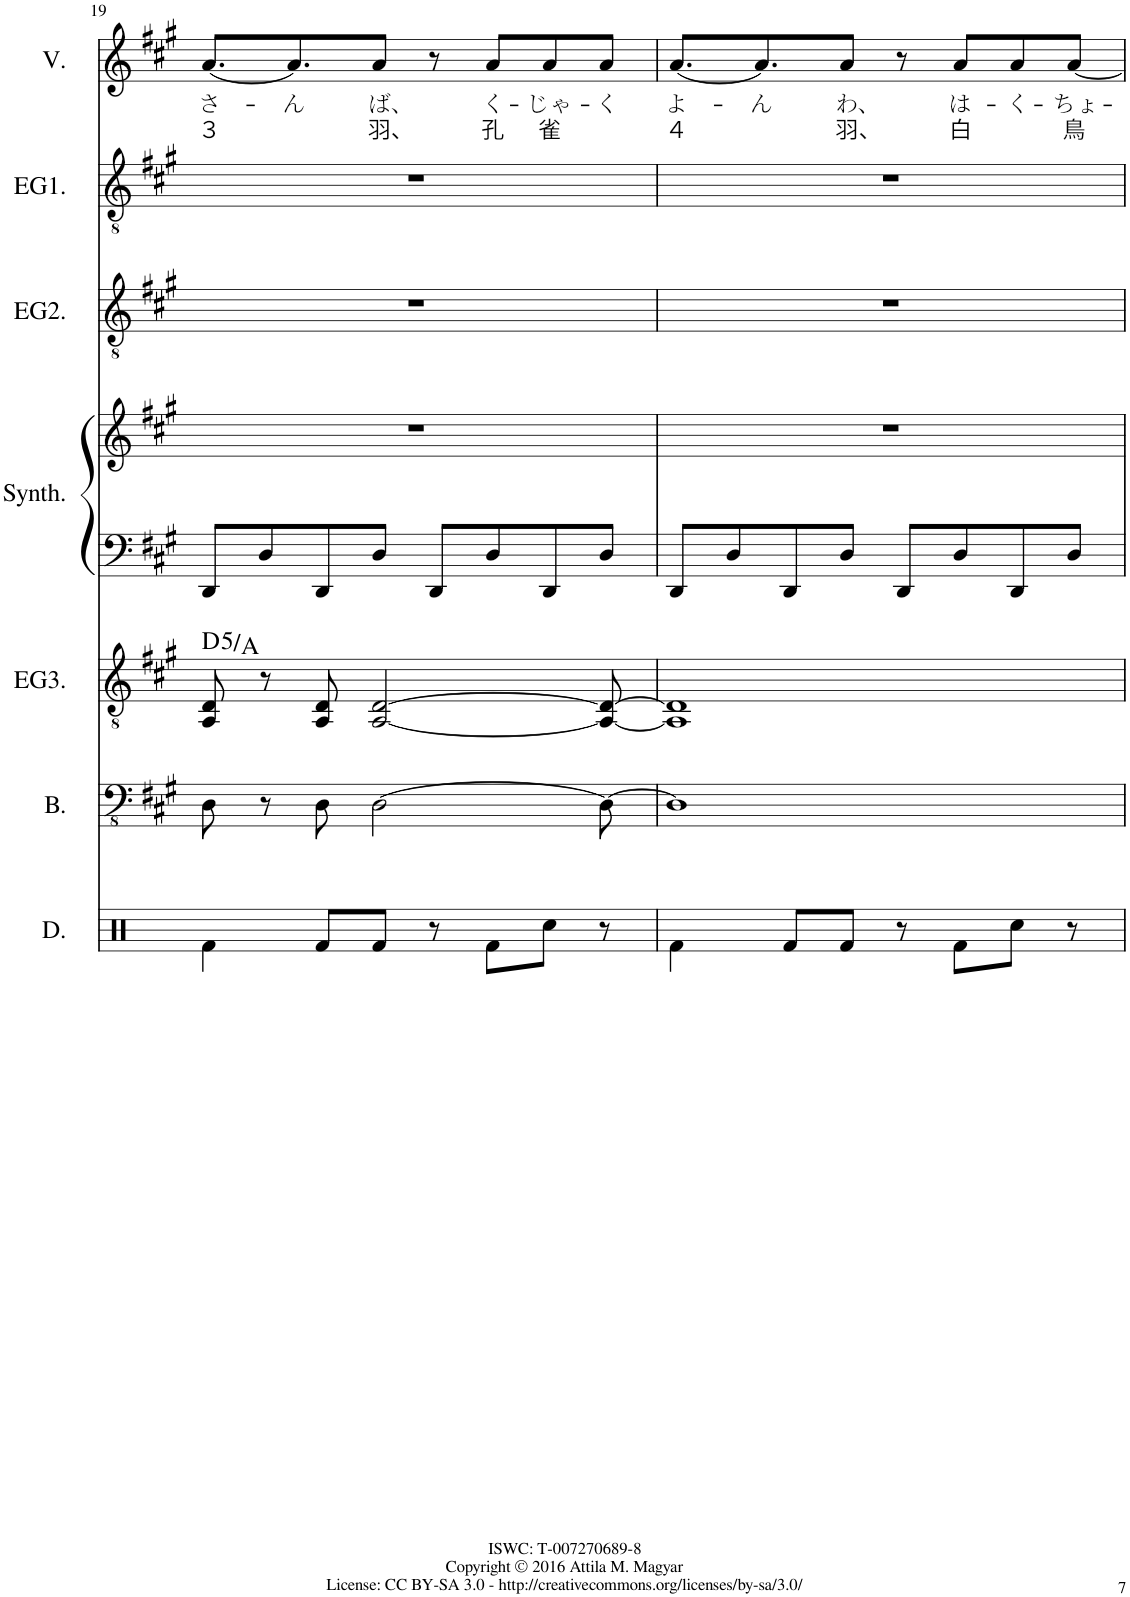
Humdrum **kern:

**kern	**kern	**kern	**harte	**kern	**kern	**kern	**kern	**kern	**text	**text
*part7	*part6	*part5	*part5	*part4	*part4	*part3	*part2	*part1	*part1	*part1
*staff8	*staff7	*staff6	*	*staff5	*staff4	*staff3	*staff2	*staff1	*staff1	*staff1
*I"Drumset (draft)	*I"Electric Bass	*I"Electric Guitar 3	*	*I"Synthesizer	*	*I"Electric Guitar 2	*I"Electric Guitar 1	*I"Voice	*	*
*I'D.	*I'B.	*I'EG3.	*	*I'Synth.	*	*I'EG2.	*I'EG1.	*I'V.	*	*
!!LO:PB:g=z
*clefX	*clefFv4	*clefGv2	*	*clefF4	*clefG2	*clefGv2	*clefGv2	*clefG2	*	*
*k[]	*k[f#c#g#]	*k[f#c#g#]	*	*k[f#c#g#]	*k[f#c#g#]	*k[f#c#g#]	*k[f#c#g#]	*k[f#c#g#]	*	*
=19	=19	=19	=19	=19	=19	=19	=19	=19	=19	=19
!	!	!	!LO:H:kt=5	!	!	!	!	!	!LO:LY:b	!LO:LY:b
4Rf\	8DD\	8AA/ 8D/	D:(1,5)/5	8DD/L	1r	1r	1r	[8.a/L	さ-	３
.	8r	8r	.	8D/	.	.	.	.	.	.
!	!	!	!	!	!	!	!	!	!LO:LY:b	!
.	.	.	.	.	.	.	.	8.a/]	ん	.
8Rf/L	8DD\	8AA/ 8D/	.	8DD/	.	.	.	.	.	.
!	!	!	!	!	!	!	!	!	!LO:LY:b	!LO:LY:b
8Rf/J	[2DD\	[2AA/ [2D/	.	8D/J	.	.	.	8a/J	ば、	羽、
8r	.	.	.	8DD/L	.	.	.	8r	.	.
!	!	!	!	!	!	!	!	!	!LO:LY:b	!LO:LY:b
8Rf\L	.	.	.	8D/	.	.	.	8a/L	く-	孔
!	!	!	!	!	!	!	!	!	!LO:LY:b	!LO:LY:b
8Rcc\J	.	.	.	8DD/	.	.	.	8a/	-じゃ-	雀
!	!	!	!	!	!	!	!	!	!LO:LY:b	!
8r	8DD\_	8AA/_ 8D/_	.	8D/J	.	.	.	8a/J	-く	.
=20	=20	=20	=20	=20	=20	=20	=20	=20	=20	=20
!	!	!	!	!	!	!	!	!	!LO:LY:b	!LO:LY:b
4Rf\	1DD]	1AA] 1D]	.	8DD/L	1r	1r	1r	[8.a/L	よ-	４
.	.	.	.	8D/	.	.	.	.	.	.
!	!	!	!	!	!	!	!	!	!LO:LY:b	!
.	.	.	.	.	.	.	.	8.a/]	-ん	.
8Rf/L	.	.	.	8DD/	.	.	.	.	.	.
!	!	!	!	!	!	!	!	!	!LO:LY:b	!LO:LY:b
8Rf/J	.	.	.	8D/J	.	.	.	8a/J	わ、	羽、
8r	.	.	.	8DD/L	.	.	.	8r	.	.
!	!	!	!	!	!	!	!	!	!LO:LY:b	!LO:LY:b
8Rf\L	.	.	.	8D/	.	.	.	8a/L	は-	白
!	!	!	!	!	!	!	!	!	!LO:LY:b	!
8Rcc\J	.	.	.	8DD/	.	.	.	8a/	-く-	.
!	!	!	!	!	!	!	!	!	!LO:LY:b	!LO:LY:b
8r	.	.	.	8D/J	.	.	.	[8a/J	-ちょ-	鳥
=	=	=	=	=	=	=	=	=	=	=
*-	*-	*-	*-	*-	*-	*-	*-	*-	*-	*-
